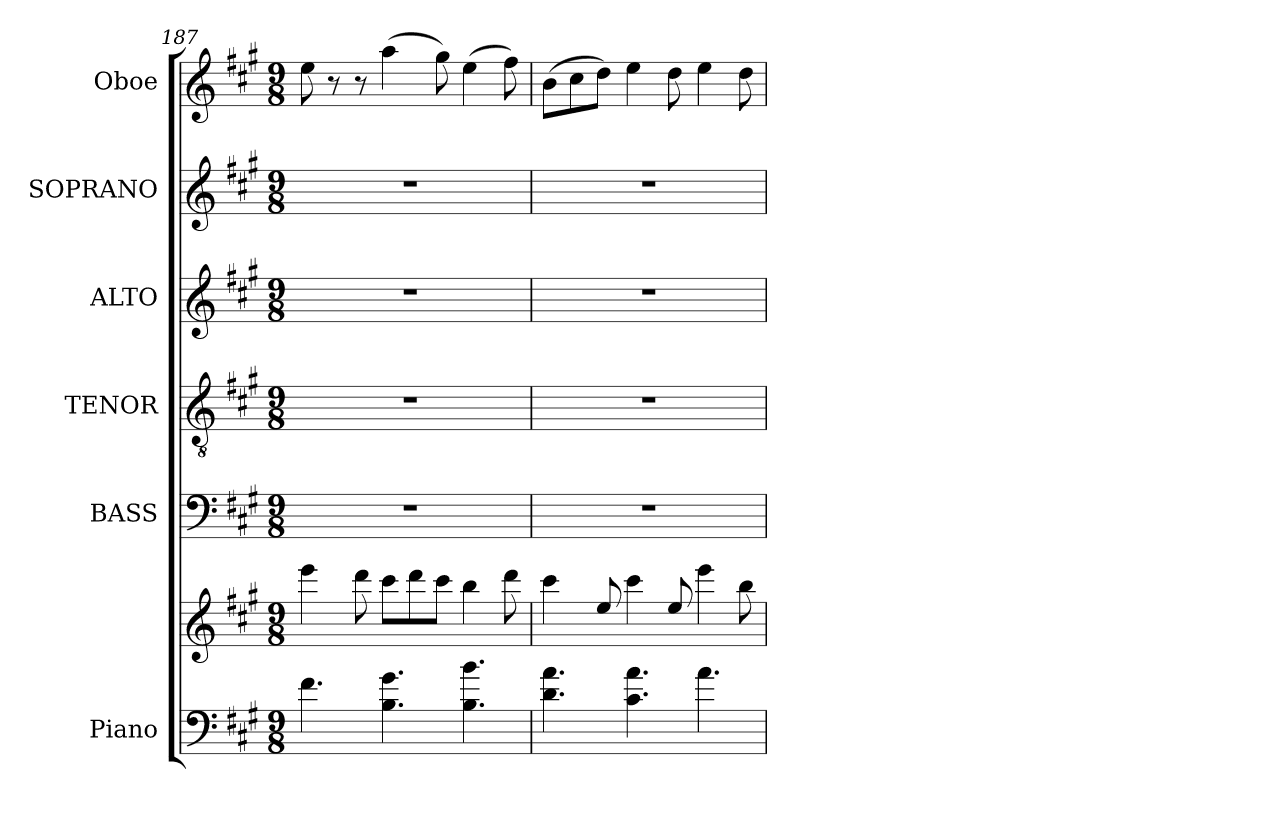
**kern	**kern	**kern	**kern	**kern	**kern	**kern
*part6	*part6	*part5	*part4	*part3	*part2	*part1
*staff7	*staff6	*staff5	*staff4	*staff3	*staff2	*staff1
*I"Piano	*	*I"BASS	*I"TENOR	*I"ALTO	*I"SOPRANO	*I"Oboe
*I'Pno.	*	*I'B.	*I'T.	*I'A.	*I'S.	*I'Ob.
*clefF4	*clefG2	*clefF4	*clefGv2	*clefG2	*clefG2	*clefG2
*	*	*	*ITrd7c12	*	*	*
*k[f#c#g#]	*k[f#c#g#]	*k[f#c#g#]	*k[f#c#g#]	*k[f#c#g#]	*k[f#c#g#]	*k[f#c#g#]
*A:	*A:	*A:	*A:	*A:	*A:	*A:
*M9/8	*M9/8	*M9/8	*M9/8	*M9/8	*M9/8	*M9/8
=187	=187	=187	=187	=187	=187	=187
!	!	!LO:N:vis=1	!LO:N:vis=1	!LO:N:vis=1	!LO:N:vis=1	!
4.f#i\	4eeei\	8%9r	8%9r	8%9r	8%9r	8eei\
.	.	.	.	.	.	8r
.	8dddi\	.	.	.	.	8r
4.Bi\ 4.g#i	8ccc#i\L	.	.	.	.	(4aai\
.	8dddi\	.	.	.	.	.
.	8ccc#i\J	.	.	.	.	8gg#i\)
4.Bi\ 4.bi	4bbi\	.	.	.	.	(4eei\
.	8dddi\	.	.	.	.	8ff#i\)
=188	=188	=188	=188	=188	=188	=188
!	!	!LO:N:vis=1	!LO:N:vis=1	!LO:N:vis=1	!LO:N:vis=1	!
4.di\ 4.ai	4ccc#i\	8%9r	8%9r	8%9r	8%9r	(8bi\L
.	.	.	.	.	.	8cc#i\
.	8eei/	.	.	.	.	8ddi\J)
4.c#i\ 4.ai	4ccc#i\	.	.	.	.	4eei\
.	8eei/	.	.	.	.	8ddi\
4.ai\	4eeei\	.	.	.	.	4eei\
.	8bbi\	.	.	.	.	8ddi\
=	=	=	=	=	=	=
*-	*-	*-	*-	*-	*-	*-
